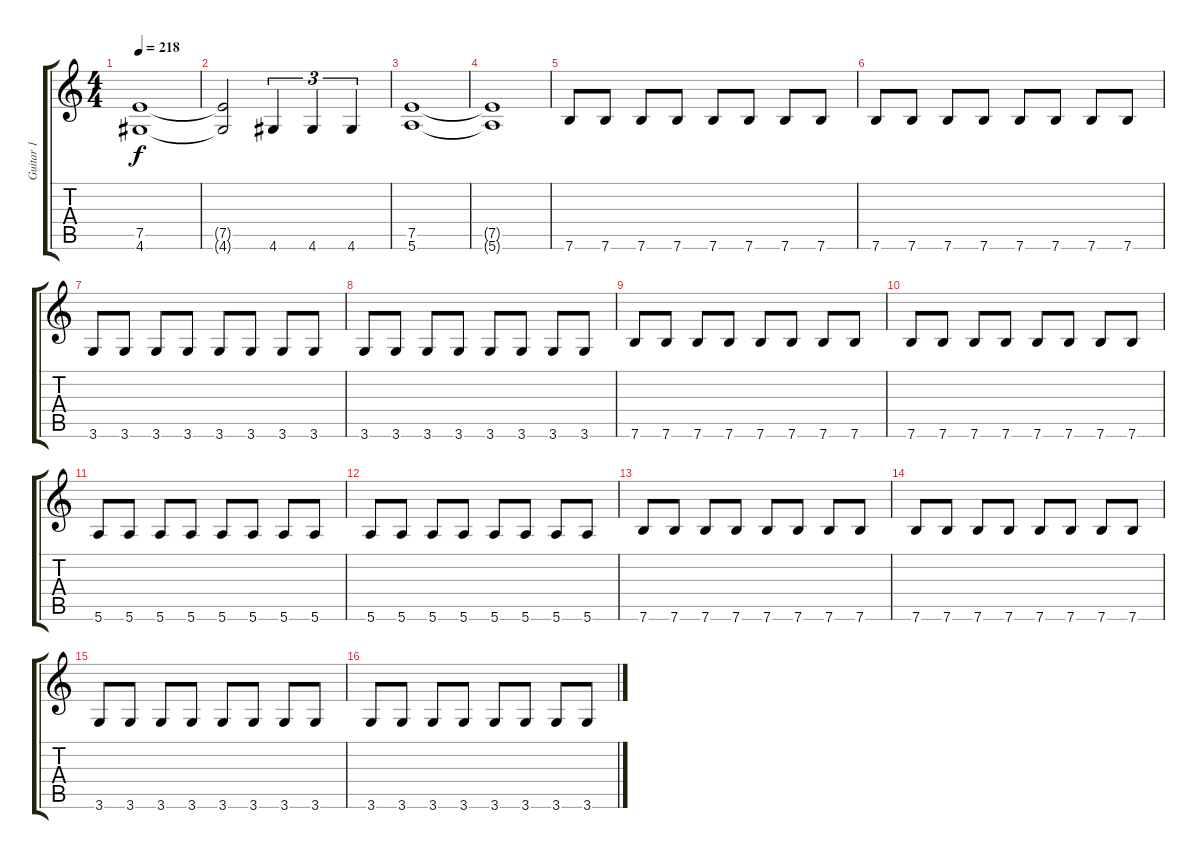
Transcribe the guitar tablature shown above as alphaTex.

\track ("Guitar 1" "Guitar 1") {instrument distortionguitar}
\staff {score tabs}
\tuning (E4 B3 G3 D3 A2 E2) {hide}
\ts (4 4)
\tempo 218
\clef g2
\ks c
(7.5 4.6).1{dy f} |
(7.5{t} 4.6{t}).2 4.6.4{tu (3 2)} 4.6.4{tu (3 2)} 4.6.4{tu (3 2)} |
(7.5 5.6).1 |
(7.5{t} 5.6{t}).1 |
7.6.8 7.6.8 7.6.8 7.6.8 7.6.8 7.6.8 7.6.8 7.6.8 |
7.6.8 7.6.8 7.6.8 7.6.8 7.6.8 7.6.8 7.6.8 7.6.8 |
3.6.8 3.6.8 3.6.8 3.6.8 3.6.8 3.6.8 3.6.8 3.6.8 |
3.6.8 3.6.8 3.6.8 3.6.8 3.6.8 3.6.8 3.6.8 3.6.8 |
7.6.8 7.6.8 7.6.8 7.6.8 7.6.8 7.6.8 7.6.8 7.6.8 |
7.6.8 7.6.8 7.6.8 7.6.8 7.6.8 7.6.8 7.6.8 7.6.8 |
5.6.8 5.6.8 5.6.8 5.6.8 5.6.8 5.6.8 5.6.8 5.6.8 |
5.6.8 5.6.8 5.6.8 5.6.8 5.6.8 5.6.8 5.6.8 5.6.8 |
7.6.8 7.6.8 7.6.8 7.6.8 7.6.8 7.6.8 7.6.8 7.6.8 |
7.6.8 7.6.8 7.6.8 7.6.8 7.6.8 7.6.8 7.6.8 7.6.8 |
3.6.8 3.6.8 3.6.8 3.6.8 3.6.8 3.6.8 3.6.8 3.6.8 |
3.6.8 3.6.8 3.6.8 3.6.8 3.6.8 3.6.8 3.6.8 3.6.8
